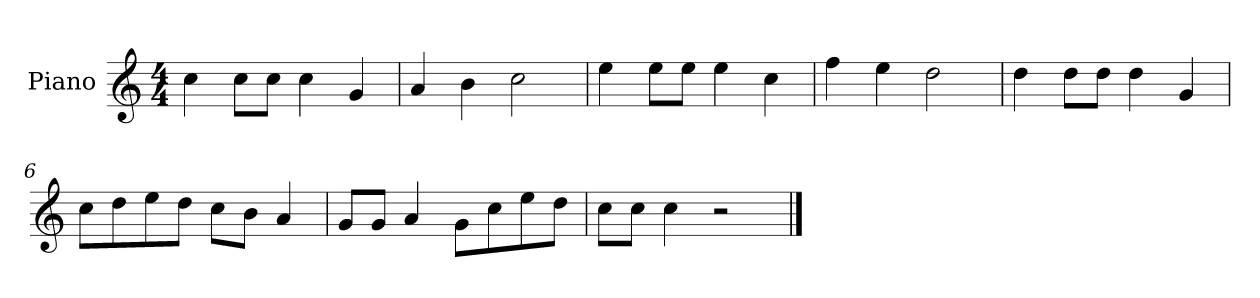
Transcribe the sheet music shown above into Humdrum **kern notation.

**kern
*part1
*staff1
*I"Piano
*I'P-no
*clefG2
*k[]
*M4/4
*MM90
=1
4cc\
8cc\L
8cc\J
4cc\
4g/
=2
4a/
4b\
2cc\
=3
4ee\
8ee\L
8ee\J
4ee\
4cc\
=4
4ff\
4ee\
2dd\
=5
4dd\
8dd\L
8dd\J
4dd\
4g/
=6
8cc\L
8dd\
8ee\
8dd\J
8cc\L
8b\J
4a/
=7
8g/L
8g/J
4a/
8g\L
8cc\
8ee\
8dd\J
!!LO:LB:g=z
=8
8cc\L
8cc\J
4cc\
2r
==
*-
